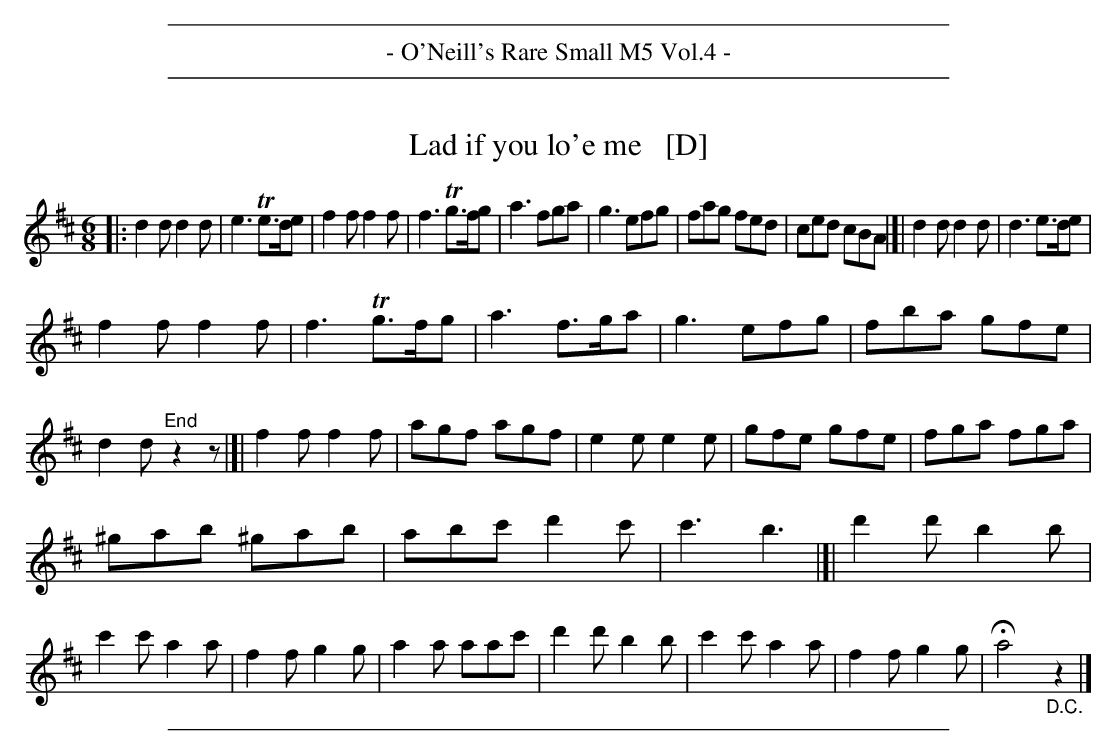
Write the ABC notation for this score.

X:1
T: Lad if you lo'e me   [D]
M: 6/8
L: 1/8
K: D
|:\
d2d d2d | e3 Te>de | f2f f2f | f3 Tg>fg |\
a3 fga | g3 efg | fag fed | ced cBA |]|\
d2d d2d | d3 e>de |
f2f f2f | f3 Tg>fg |\
a3 f>ga | g3 efg | fba gfe | d2d "^End"z2z |]|\
f2f f2f | agf agf | e2e e2e | gfe gfe |\
fga fga |
^gab ^gab | abc' d'2c' | c'3 b3 |]|\
d'2d' b2b | c'2c' a2a | f2f g2g | a2a aac' |\
d'2d' b2b | c'2c' a2a | f2f g2g | Ha4 "_D.C."z2 |]
